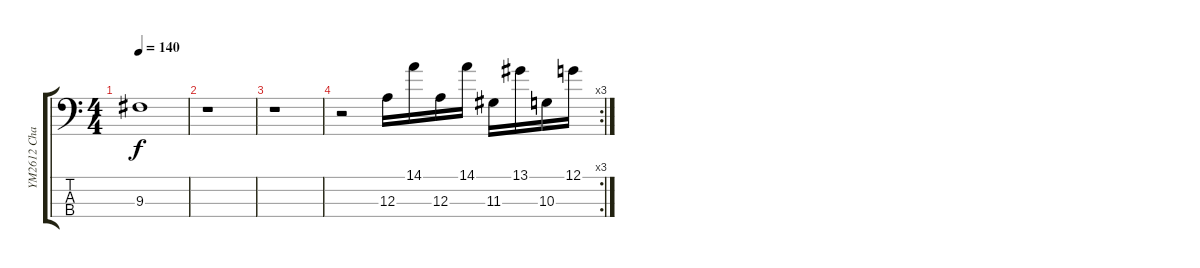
\track ("YM2612 Chan1" "YM2612 Cha") {instrument electricbassfinger}
\staff {score tabs}
\tuning (G2 D2 A1 E1) {hide}
\ts (4 4)
\tempo 140
\clef f4
\ks c
9.3.1{dy f} |
r.1 |
r.1 |
\rc 3
r.2 12.3.16 14.1.16 12.3.16 14.1.16 11.3.16 13.1.16 10.3.16 12.1.16
